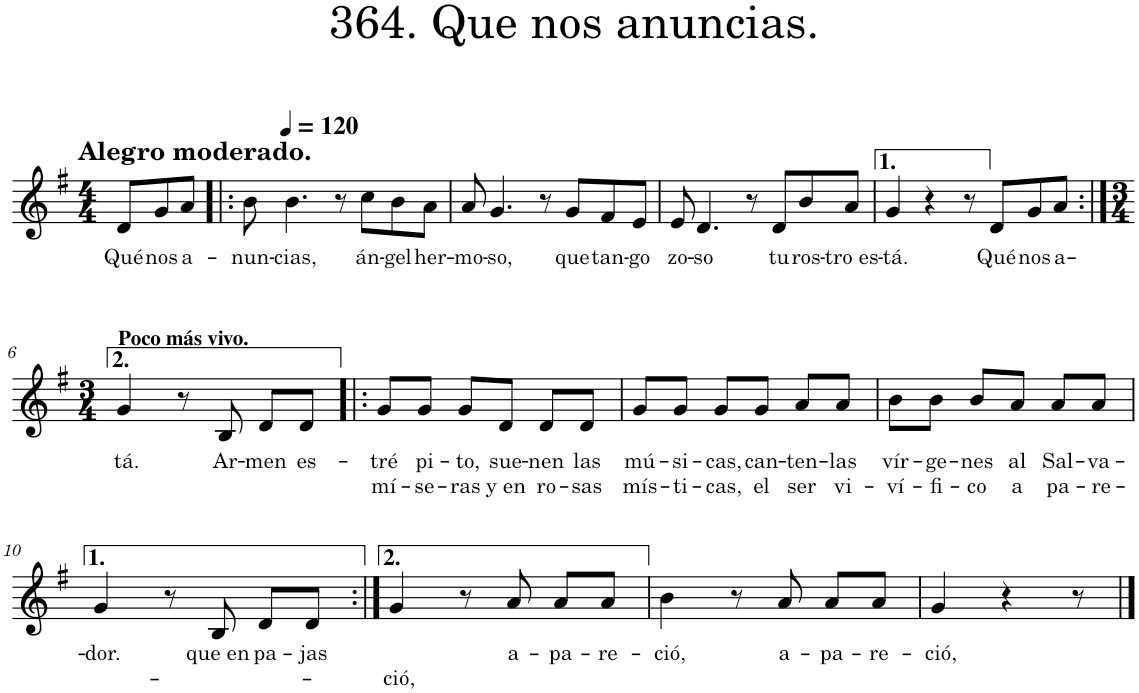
**kern	**text	**text
*part1	*part1	*part1
*staff1	*staff1	*staff1
*I"Piano	*	*
*I'Pno.	*	*
*clefG2	*	*
*k[f#]	*	*
*M4/4	*	*
*MM120	*	*
=1	=1	=1
!LO:TX:a:B:t=Alegro moderado.	!	!
!	!LO:LY:b	!
8d/L	Qué	.
!	!LO:LY:b	!
8g/	nos	.
!	!LO:LY:b	!
8a/J	a-	.
=2!|:	=2!|:	=2!|:
!	!LO:LY:b	!
8b\	-nun-	.
!	!LO:LY:b	!
4.b\	-cias,	.
8r	.	.
!	!LO:LY:b	!
8cc\L	án-	.
!	!LO:LY:b	!
8b\	-gel	.
!	!LO:LY:b	!
8a\J	her-	.
=3	=3	=3
!	!LO:LY:b	!
8a/	-mo-	.
!	!LO:LY:b	!
4.g/	-so,	.
8r	.	.
!	!LO:LY:b	!
8g/L	que	.
!	!LO:LY:b	!
8f#/	tan-	.
!	!LO:LY:b	!
8e/J	-go	.
=4	=4	=4
!	!LO:LY:b	!
8e/	zo-	.
!	!LO:LY:b	!
4.d/	-so	.
8r	.	.
!	!LO:LY:b	!
8d/L	tu	.
!	!LO:LY:b	!
8b/	ros-	.
!	!LO:LY:b	!
8a/J	-tro es-	.
=5	=5	=5
!	!LO:LY:b	!
4g/	-tá.	.
4r	.	.
8r	.	.
!	!LO:LY:b	!
8d/L	Qué	.
!	!LO:LY:b	!
8g/	nos	.
!	!LO:LY:b	!
8a/J	a-	.
!!LO:LB:g=z
=6:|!	=6:|!	=6:|!
*M3/4	*	*
!LO:TX:a:B:t=Poco más vivo.	!	!
!	!LO:LY:b	!
4g/	tá.	.
8r	.	.
!	!LO:LY:b	!
8B/	Ar-	.
!	!LO:LY:b	!
8d/L	-men	.
!	!LO:LY:b	!
8d/J	es-	.
=7!|:	=7!|:	=7!|:
!	!LO:LY:b	!LO:LY:b
8g/L	-tré	mí-
!	!LO:LY:b	!LO:LY:b
8g/J	pi-	-se-
!	!LO:LY:b	!LO:LY:b
8g/L	-to,	-ras
!	!LO:LY:b	!LO:LY:b
8d/J	sue-	y en
!	!LO:LY:b	!LO:LY:b
8d/L	-nen	ro-
!	!LO:LY:b	!LO:LY:b
8d/J	las	-sas
=8	=8	=8
!	!LO:LY:b	!LO:LY:b
8g/L	mú-	mís-
!	!LO:LY:b	!LO:LY:b
8g/J	-si-	-ti-
!	!LO:LY:b	!LO:LY:b
8g/L	-cas,	-cas,
!	!LO:LY:b	!LO:LY:b
8g/J	can-	el
!	!LO:LY:b	!LO:LY:b
8a/L	-ten-	ser
!	!LO:LY:b	!LO:LY:b
8a/J	-las	vi-
=9	=9	=9
!	!LO:LY:b	!LO:LY:b
8b\L	vír-	-ví-
!	!LO:LY:b	!LO:LY:b
8b\J	-ge-	-fi-
!	!LO:LY:b	!LO:LY:b
8b/L	-nes	-co
!	!LO:LY:b	!LO:LY:b
8a/J	al	a
!	!LO:LY:b	!LO:LY:b
8a/L	Sal-	pa-
!	!LO:LY:b	!LO:LY:b
8a/J	-va-	-re-
!!LO:LB:g=z
=10	=10	=10
!	!LO:LY:b	!
4g/	-dor.	.
8r	.	.
!	!LO:LY:b	!
8B/	que en	.
!	!LO:LY:b	!
8d/L	pa-	.
!	!LO:LY:b	!
8d/J	-jas	.
=11:|!	=11:|!	=11:|!
!	!	!LO:LY:b
4g/	.	-ció,
8r	.	.
!	!LO:LY:b	!
8a/	a-	.
!	!LO:LY:b	!
8a/L	-pa-	.
!	!LO:LY:b	!
8a/J	-re-	.
=12	=12	=12
!	!LO:LY:b	!
4b\	-ció,	.
8r	.	.
!	!LO:LY:b	!
8a/	a-	.
!	!LO:LY:b	!
8a/L	-pa-	.
!	!LO:LY:b	!
8a/J	-re-	.
=13	=13	=13
!	!LO:LY:b	!
4g/	-ció,	.
4r	.	.
8r	.	.
==	==	==
*-	*-	*-
